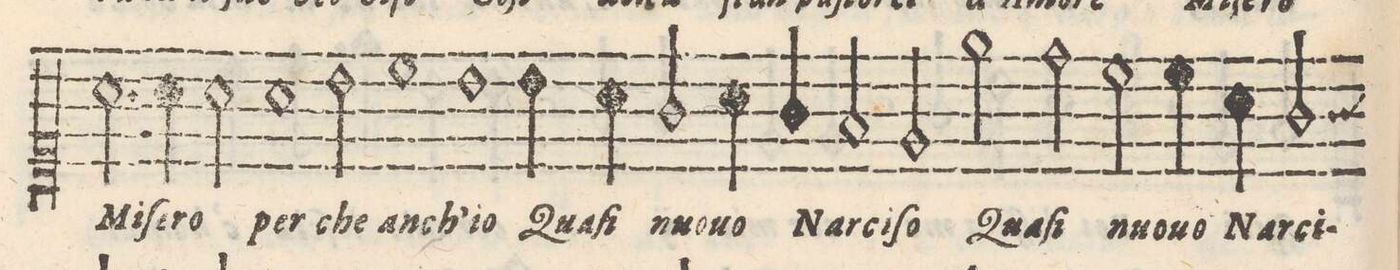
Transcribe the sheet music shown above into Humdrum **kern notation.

**kern	**text
*I"CANTO	*
*clefC1	*
*k[]	*
*met(c)	*
*M4/4	*
2.a\	Mi-
4a\	-ſe-
=24-	=24-
2a\	-ro
1a\	per
=25-	=25-
2b\	che
=26-	=26-
1cc	an-
=27-	=27-
1b	-ch' io
=28-	=28-
4b\	Qua-
4a\	-ſi
2g/	nuo-
=29-	=29-
4a\	-uo
4g/	Nar-
2f/	-ci-
=30-	=30-
2e/	-ſi
2ee\	Qua-
=31-	=31-
2dd\	-ſi
2cc\	nuo-
=32-	=32-
4cc\	-uo
4a\	Nar-
2g/	-ci-
=33-	=33-
*-	*-
